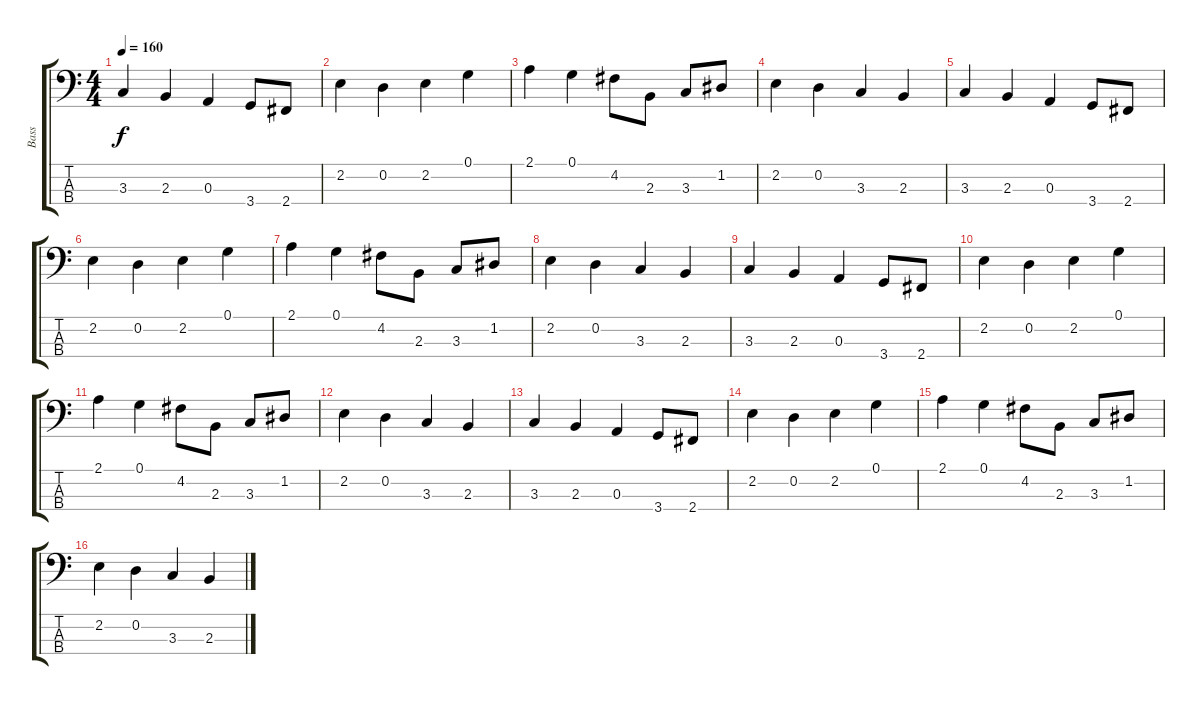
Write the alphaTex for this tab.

\track ("Bass" "Bass") {instrument electricbassfinger}
\staff {score tabs}
\tuning (G2 D2 A1 E1) {hide}
\ts (4 4)
\tempo 160
\clef f4
\ks c
3.3.4{dy f volume 16 balance 8} 2.3.4 0.3.4 3.4.8 2.4.8 |
2.2.4{volume 16 balance 8} 0.2.4 2.2.4 0.1.4 |
2.1.4 0.1.4 4.2.8 2.3.8 3.3.8 1.2.8 |
2.2.4 0.2.4 3.3.4 2.3.4 |
3.3.4 2.3.4 0.3.4 3.4.8 2.4.8 |
2.2.4 0.2.4 2.2.4 0.1.4 |
2.1.4 0.1.4 4.2.8 2.3.8 3.3.8 1.2.8 |
2.2.4 0.2.4 3.3.4 2.3.4 |
3.3.4 2.3.4 0.3.4 3.4.8 2.4.8 |
2.2.4{volume 16 balance 8} 0.2.4 2.2.4 0.1.4 |
2.1.4 0.1.4 4.2.8 2.3.8 3.3.8 1.2.8 |
2.2.4 0.2.4 3.3.4 2.3.4 |
3.3.4 2.3.4 0.3.4 3.4.8 2.4.8 |
2.2.4 0.2.4 2.2.4 0.1.4 |
2.1.4 0.1.4 4.2.8 2.3.8 3.3.8 1.2.8 |
2.2.4 0.2.4 3.3.4 2.3.4
